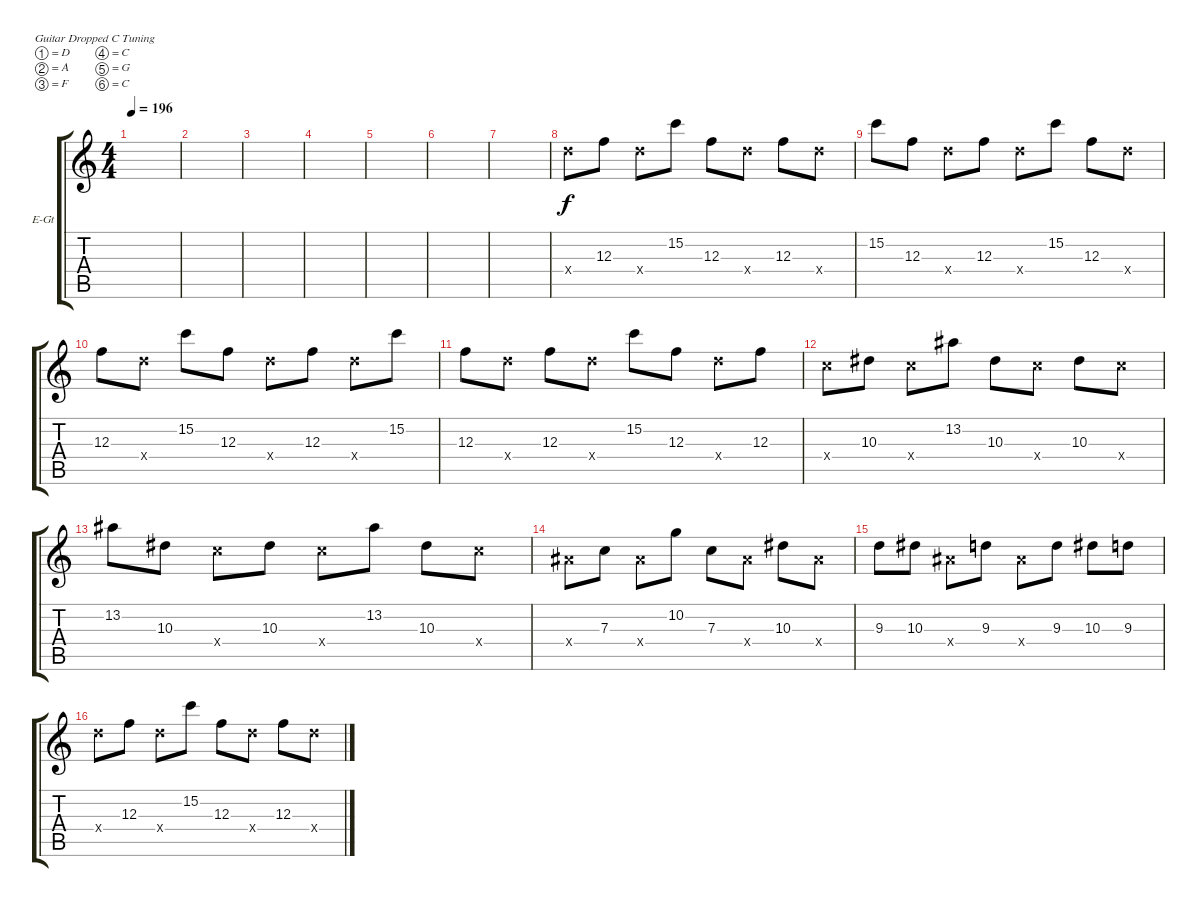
\defaultSystemsLayout 4
\bracketExtendMode groupsimilarinstruments
\firstSystemTrackNameOrientation horizontal
\otherSystemsTrackNameOrientation horizontal
\track ("L Guitar <Dist>" "E-Gt") {instrument distortionguitar}
\staff {score tabs}
\tuning (D4 A3 F3 C3 G2 C2)
\ts (4 4)
\tempo 196
\clef g2
\ks c
|
|
|
|
|
|
|
14.4{x}.8 12.3.8 14.4{x}.8 15.2.8 12.3.8 14.4{x}.8 12.3.8 14.4{x}.8 |
15.2.8 12.3.8 14.4{x}.8 12.3.8 14.4{x}.8 15.2.8 12.3.8 14.4{x}.8 |
12.3.8 14.4{x}.8 15.2.8 12.3.8 14.4{x}.8 12.3.8 14.4{x}.8 15.2.8 |
12.3.8 14.4{x}.8 12.3.8 14.4{x}.8 15.2.8 12.3.8 14.4{x}.8 12.3.8 |
12.4{x}.8 10.3.8 12.4{x}.8 13.2.8 10.3.8 12.4{x}.8 10.3.8 12.4{x}.8 |
13.2.8 10.3.8 12.4{x}.8 10.3.8 12.4{x}.8 13.2.8 10.3.8 12.4{x}.8 |
10.4{x}.8 7.3.8 10.4{x}.8 10.2.8 7.3.8 10.4{x}.8 10.3.8 10.4{x}.8 |
9.3.8 10.3.8 10.4{x}.8 9.3.8 10.4{x}.8 9.3.8 10.3.8 9.3.8 |
14.4{x}.8 12.3.8 14.4{x}.8 15.2.8 12.3.8 14.4{x}.8 12.3.8 14.4{x}.8
